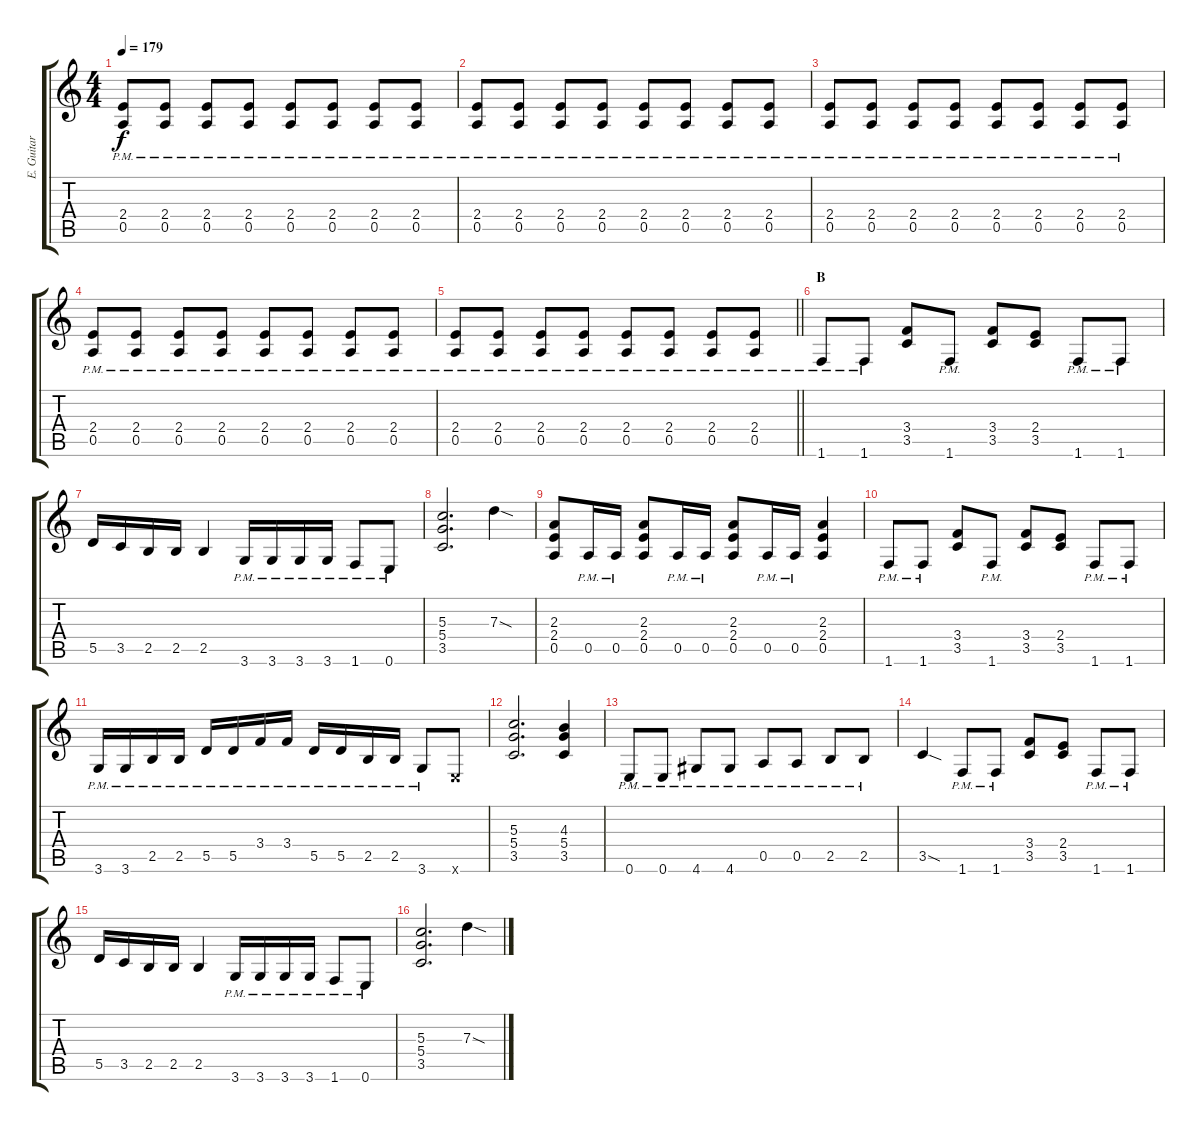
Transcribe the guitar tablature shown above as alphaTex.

\track ("E. Guitar I" "E. Guitar ") {instrument overdrivenguitar}
\staff {score tabs}
\tuning (E4 B3 G3 D3 A2 E2) {hide}
\ts (4 4)
\tempo 179
\clef g2
\ks c
(2.4{pm} 0.5{pm}).8{dy f} (2.4{pm} 0.5{pm}).8 (2.4{pm} 0.5{pm}).8 (2.4{pm} 0.5{pm}).8 (2.4{pm} 0.5{pm}).8 (2.4{pm} 0.5{pm}).8 (2.4{pm} 0.5{pm}).8 (2.4{pm} 0.5{pm}).8 |
(2.4{pm} 0.5{pm}).8 (2.4{pm} 0.5{pm}).8 (2.4{pm} 0.5{pm}).8 (2.4{pm} 0.5{pm}).8 (2.4{pm} 0.5{pm}).8 (2.4{pm} 0.5{pm}).8 (2.4{pm} 0.5{pm}).8 (2.4{pm} 0.5{pm}).8 |
(2.4{pm} 0.5{pm}).8 (2.4{pm} 0.5{pm}).8 (2.4{pm} 0.5{pm}).8 (2.4{pm} 0.5{pm}).8 (2.4{pm} 0.5{pm}).8 (2.4{pm} 0.5{pm}).8 (2.4{pm} 0.5{pm}).8 (2.4{pm} 0.5{pm}).8 |
(2.4{pm} 0.5{pm}).8 (2.4{pm} 0.5{pm}).8 (2.4{pm} 0.5{pm}).8 (2.4{pm} 0.5{pm}).8 (2.4{pm} 0.5{pm}).8 (2.4{pm} 0.5{pm}).8 (2.4{pm} 0.5{pm}).8 (2.4{pm} 0.5{pm}).8 |
\barLineRight lightlight
(2.4{pm} 0.5{pm}).8 (2.4{pm} 0.5{pm}).8 (2.4{pm} 0.5{pm}).8 (2.4{pm} 0.5{pm}).8 (2.4{pm} 0.5{pm}).8 (2.4{pm} 0.5{pm}).8 (2.4{pm} 0.5{pm}).8 (2.4{pm} 0.5{pm}).8 |
\section ("" "B")
1.6{pm}.8 1.6{pm}.8 (3.4 3.5).8 1.6{pm}.8 (3.4 3.5).8 (2.4 3.5).8 1.6{pm}.8 1.6{pm}.8 |
5.5.16 3.5.16 2.5.16 2.5.16 2.5.4 3.6{pm}.16 3.6{pm}.16 3.6{pm}.16 3.6{pm}.16 1.6{pm}.8 0.6{pm}.8 |
(5.3 5.4 3.5).2{d} 7.3{sod}.4 |
(2.3 2.4 0.5).8 0.5{pm}.16 0.5{pm}.16 (2.3 2.4 0.5).8 0.5{pm}.16 0.5{pm}.16 (2.3 2.4 0.5).8 0.5{pm}.16 0.5{pm}.16 (2.3 2.4 0.5).4 |
1.6{pm}.8 1.6{pm}.8 (3.4 3.5).8 1.6{pm}.8 (3.4 3.5).8 (2.4 3.5).8 1.6{pm}.8 1.6{pm}.8 |
3.6{pm}.16 3.6{pm}.16 2.5{pm}.16 2.5{pm}.16 5.5{pm}.16 5.5{pm}.16 3.4{pm}.16 3.4{pm}.16 5.5{pm}.16 5.5{pm}.16 2.5{pm}.16 2.5{pm}.16 3.6{pm}.8 0.6{x}.8 |
(5.3 5.4 3.5).2{d} (4.3 5.4 3.5).4 |
0.6{pm}.8 0.6{pm}.8 4.6{pm}.8 4.6{pm}.8 0.5{pm}.8 0.5{pm}.8 2.5{pm}.8 2.5{pm}.8 |
3.5{sod}.4 1.6{pm}.8 1.6{pm}.8 (3.4 3.5).8 (2.4 3.5).8 1.6{pm}.8 1.6{pm}.8 |
5.5.16 3.5.16 2.5.16 2.5.16 2.5.4 3.6{pm}.16 3.6{pm}.16 3.6{pm}.16 3.6{pm}.16 1.6{pm}.8 0.6{pm}.8 |
(5.3 5.4 3.5).2{d} 7.3{sod}.4
